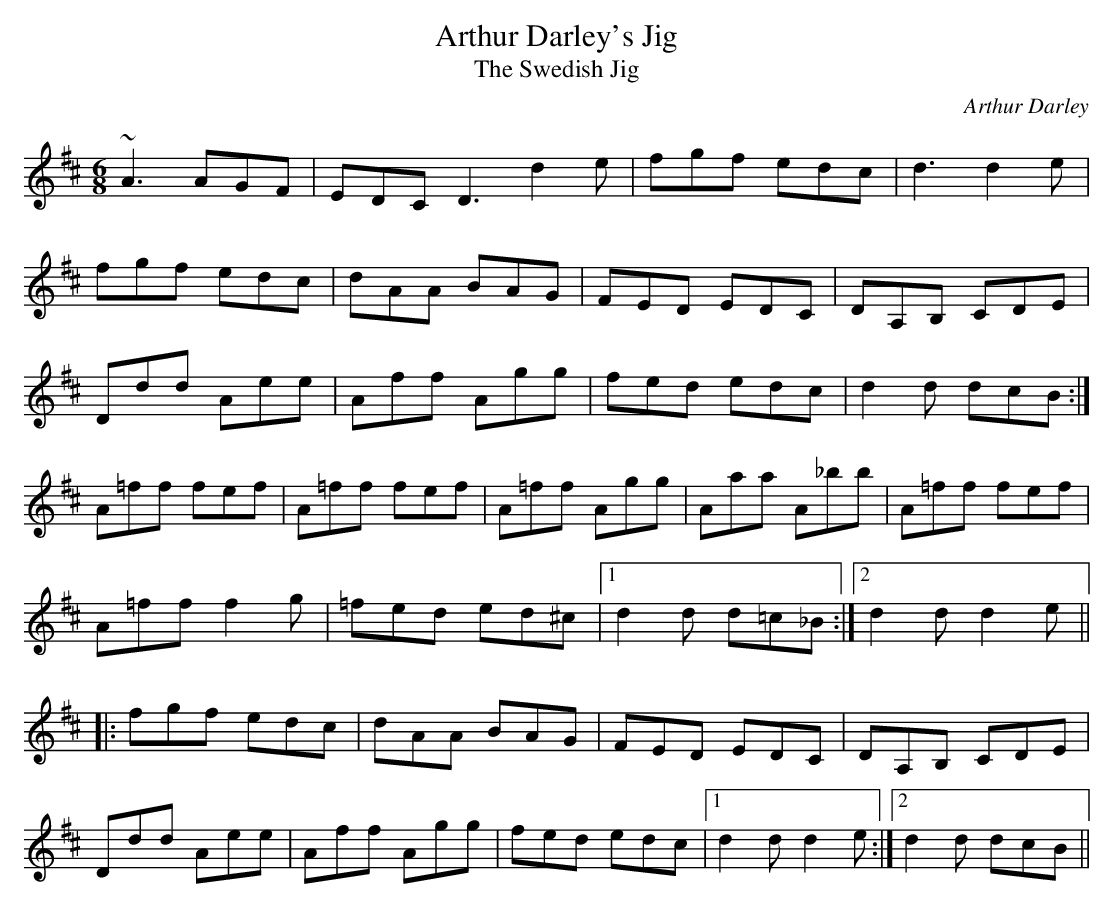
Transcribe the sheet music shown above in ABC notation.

X:1
T:Arthur Darley's Jig
T:Swedish Jig, The
C:Arthur Darley
M:6/8 % But second bar is 9/8!
K:D
~A3 AGF|EDC D3 d2e|fgf edc|d3 d2e|
fgf edc|dAA BAG|FED EDC|DA,B, CDE|
Ddd Aee|Aff Agg|fed edc|d2d dcB:|
A=ff fef|A=ff fef|A=ff Agg|Aaa A_bb|A=ff fef|
A=ff f2g|=fed ed^c|1 d2d d=c_B:|2 d2d d2e||
|:fgf edc|dAA BAG|FED EDC|DA,B, CDE|
Ddd Aee|Aff Agg|fed edc|1 d2d d2e:|2 d2d dcB||
